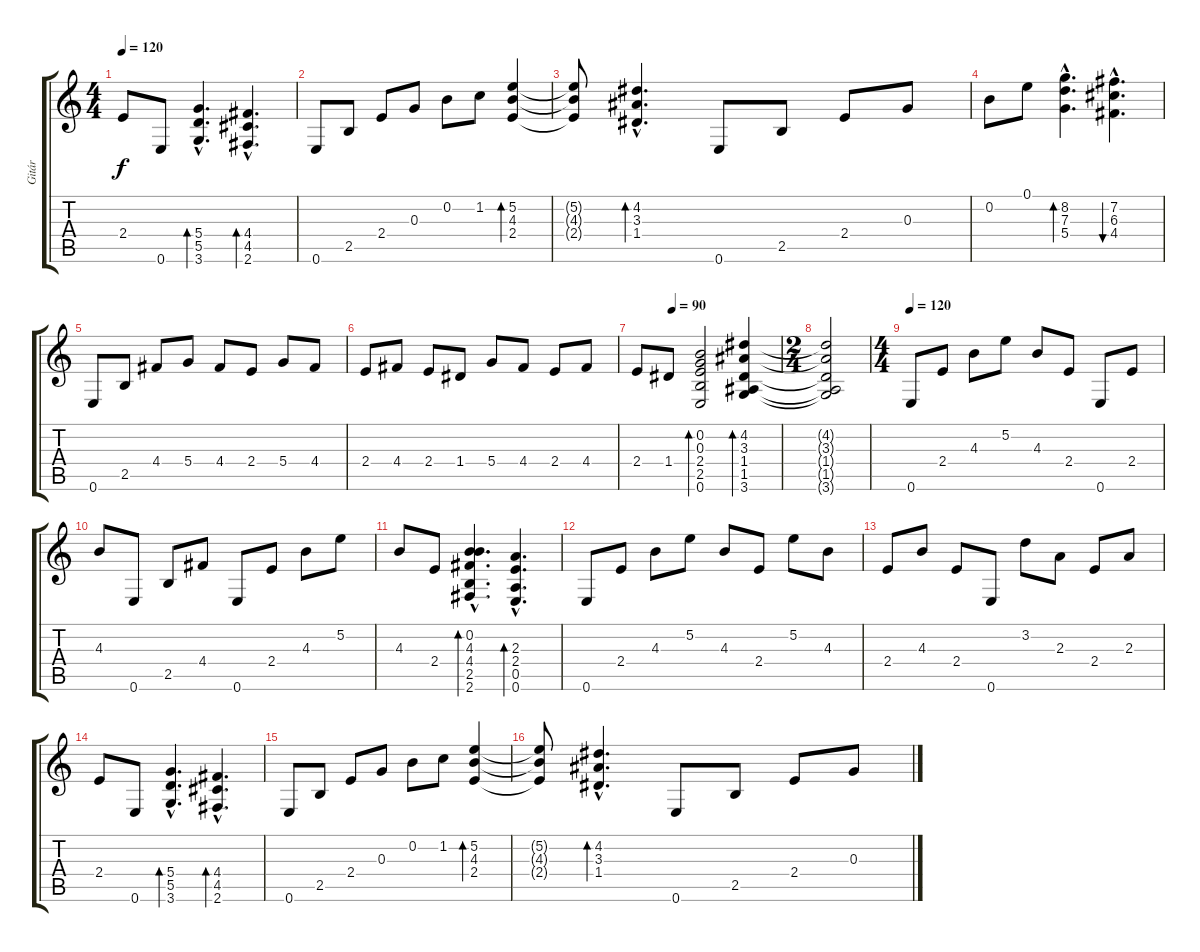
\track ("Gitár" "Gitár") {instrument distortionguitar}
\staff {score tabs}
\tuning (E4 B3 G3 D3 A2 E2) {hide}
\ts (4 4)
\tempo 120
\clef g2
\ks c
2.4.8{dy f} 0.6.8 (5.4{hac} 5.5{hac} 3.6{hac}).4{d bd 240} (4.4{hac} 4.5{hac} 2.6{hac}).4{d bd 240} |
0.6.8 2.5.8 2.4.8 0.3.8 0.2.8 1.2.8 (5.2 4.3 2.4).4{bd 240} |
(5.2{t} 4.3{t} 2.4{t}).8 (4.2{hac} 3.3{hac} 1.4{hac}).4{d bd 240} 0.6.8 2.5.8 2.4.8 0.3.8 |
0.2.8 0.1.8 (8.2{hac} 7.3{hac} 5.4{hac}).4{d bd 240} (7.2{hac} 6.3{hac} 4.4{hac}).4{d bu 240} |
0.6.8 2.5.8 4.4.8 5.4.8 4.4.8 2.4.8 5.4.8 4.4.8 |
2.4.8 4.4.8 2.4.8 1.4.8 5.4.8 4.4.8 2.4.8 4.4.8 |
\tempo (90 0.25)
2.4.8 1.4.8 (0.2 0.3 2.4 2.5 0.6).2{bd 240} (4.2 3.3 1.4 1.5 3.6).4{bd 480} |
\ts (2 4)
(4.2{t} 3.3{t} 1.4{t} 1.5{t} 3.6{t}).2 |
\ts (4 4)
\tempo 120
0.6.8 2.4.8 4.3.8 5.2.8 4.3.8 2.4.8 0.6.8 2.4.8 |
4.3.8 0.6.8 2.5.8 4.4.8 0.6.8 2.4.8 4.3.8 5.2.8 |
4.3.8 2.4.8 (0.2{hac} 4.3{hac} 4.4{hac} 2.5{hac} 2.6{hac}).4{d bd 240} (2.3{hac} 2.4{hac} 0.5{hac} 0.6{hac}).4{d bd 240} |
0.6.8 2.4.8 4.3.8 5.2.8 4.3.8 2.4.8 5.2.8 4.3.8 |
2.4.8 4.3.8 2.4.8 0.6.8 3.2.8 2.3.8 2.4.8 2.3.8 |
2.4.8 0.6.8 (5.4{hac} 5.5{hac} 3.6{hac}).4{d bd 240} (4.4{hac} 4.5{hac} 2.6{hac}).4{d bd 240} |
0.6.8 2.5.8 2.4.8 0.3.8 0.2.8 1.2.8 (5.2 4.3 2.4).4{bd 240} |
(5.2{t} 4.3{t} 2.4{t}).8 (4.2{hac} 3.3{hac} 1.4{hac}).4{d bd 240} 0.6.8 2.5.8 2.4.8 0.3.8
